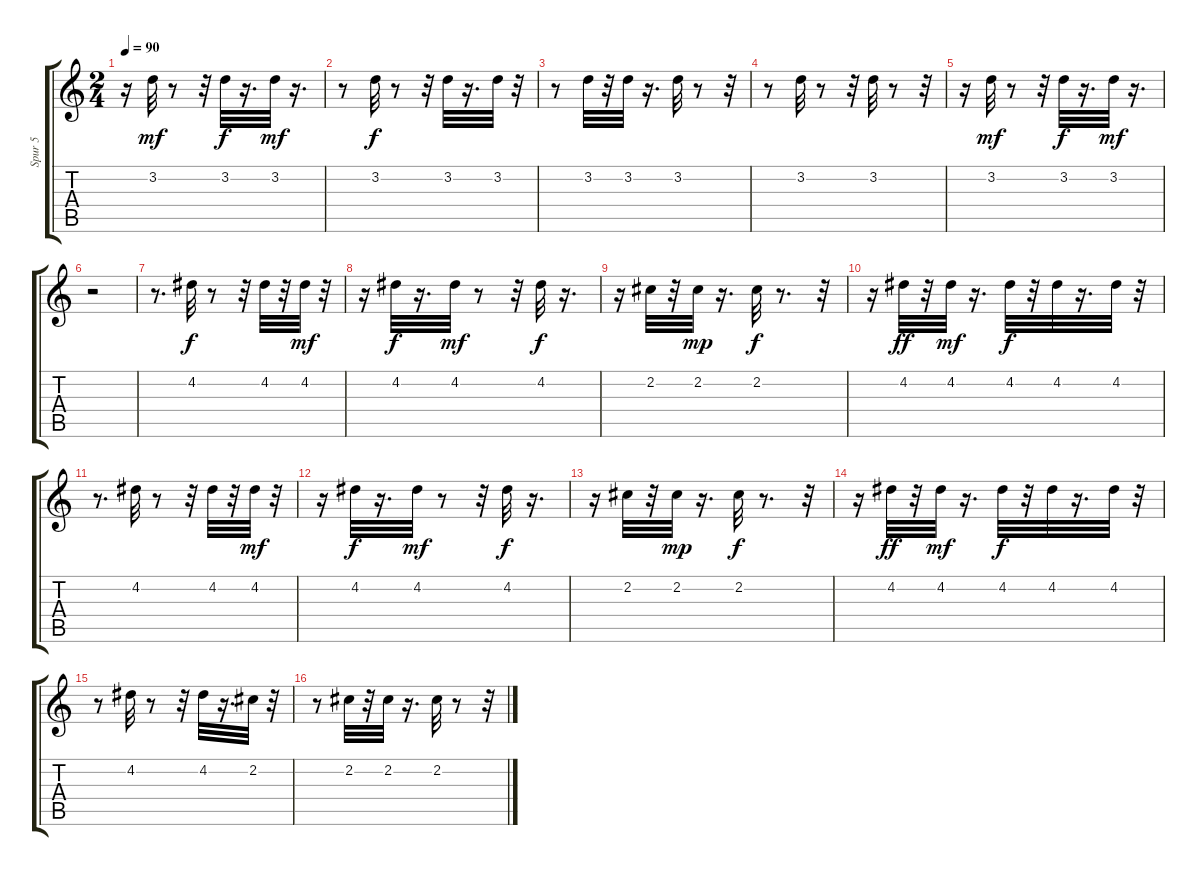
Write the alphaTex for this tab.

\track ("Spur 5" "Spur 5") {instrument electricguitarmuted}
\staff {score tabs}
\tuning (E4 B3 G3 D3 A2 E2) {hide}
\ts (2 4)
\tempo 90
\clef g2
\ks c
r.16{dy f} 3.2.32{dy mf} r.8 r.32 3.2.32{dy f} r.16{d} 3.2.32{dy mf} r.16{d} |
r.8 3.2.32{dy f} r.8 r.32 3.2.32 r.16{d} 3.2.32 r.32 |
r.8 3.2.32 r.32 3.2.32 r.16{d} 3.2.32 r.8 r.32 |
r.8 3.2.32 r.8 r.32 3.2.32 r.8 r.32 |
r.16 3.2.32{dy mf} r.8 r.32 3.2.32{dy f} r.16{d} 3.2.32{dy mf} r.16{d} |
r.2 |
r.8{d} 4.2.32{dy f} r.8 r.32 4.2.32 r.32 4.2.32{dy mf} r.32 |
r.16 4.2.32{dy f} r.16{d} 4.2.32{dy mf} r.8 r.32 4.2.32{dy f} r.16{d} |
r.16 2.2.32 r.32 2.2.32{dy mp} r.16{d} 2.2.32{dy f} r.8{d} r.32 |
r.16 4.2.32{dy ff} r.32 4.2.32{dy mf} r.16{d} 4.2.32{dy f} r.32 4.2.32 r.16{d} 4.2.32 r.32 |
r.8{d} 4.2.32 r.8 r.32 4.2.32 r.32 4.2.32{dy mf} r.32 |
r.16 4.2.32{dy f} r.16{d} 4.2.32{dy mf} r.8 r.32 4.2.32{dy f} r.16{d} |
r.16 2.2.32 r.32 2.2.32{dy mp} r.16{d} 2.2.32{dy f} r.8{d} r.32 |
r.16 4.2.32{dy ff} r.32 4.2.32{dy mf} r.16{d} 4.2.32{dy f} r.32 4.2.32 r.16{d} 4.2.32 r.32 |
r.8 4.2.32 r.8 r.32 4.2.32 r.16{d} 2.2.32 r.32 |
r.8 2.2.32 r.32 2.2.32 r.16{d} 2.2.32 r.8 r.32
